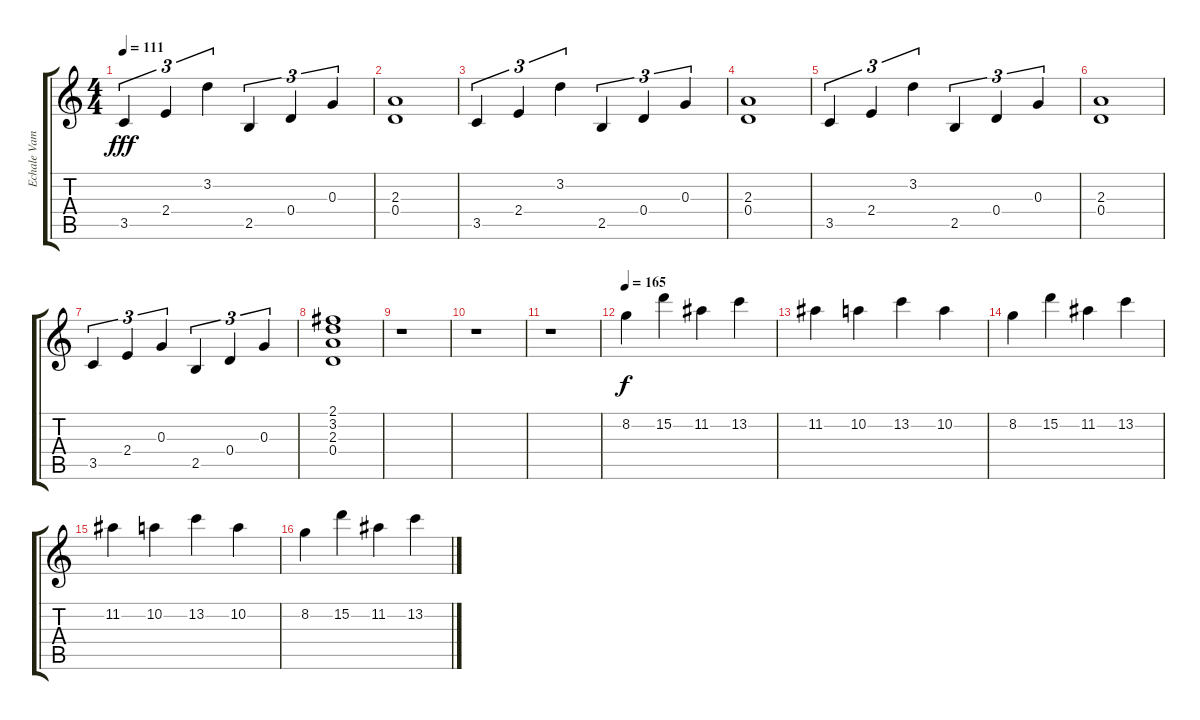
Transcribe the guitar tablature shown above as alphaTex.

\track ("Echale Vampiro!!!!" "Echale Vam") {instrument electricguitarclean}
\staff {score tabs}
\tuning (E4 B3 G3 D3 A2 E2) {hide}
\ts (4 4)
\tempo 111
\clef g2
\ks c
3.5.4{tu (3 2) dy fff} 2.4.4{tu (3 2)} 3.2.4{tu (3 2)} 2.5.4{tu (3 2)} 0.4.4{tu (3 2)} 0.3.4{tu (3 2)} |
(2.3 0.4).1 |
3.5.4{tu (3 2)} 2.4.4{tu (3 2)} 3.2.4{tu (3 2)} 2.5.4{tu (3 2)} 0.4.4{tu (3 2)} 0.3.4{tu (3 2)} |
(2.3 0.4).1 |
3.5.4{tu (3 2)} 2.4.4{tu (3 2)} 3.2.4{tu (3 2)} 2.5.4{tu (3 2)} 0.4.4{tu (3 2)} 0.3.4{tu (3 2)} |
(2.3 0.4).1 |
3.5.4{tu (3 2)} 2.4.4{tu (3 2)} 0.3.4{tu (3 2)} 2.5.4{tu (3 2)} 0.4.4{tu (3 2)} 0.3.4{tu (3 2)} |
(2.1 3.2 2.3 0.4).1 |
r.1 |
r.1 |
r.1 |
\tempo 165
8.2.4{dy f instrument distortionguitar} 15.2.4 11.2.4 13.2.4 |
11.2.4 10.2.4 13.2.4 10.2.4 |
8.2.4 15.2.4 11.2.4 13.2.4 |
11.2.4 10.2.4 13.2.4 10.2.4 |
8.2.4 15.2.4 11.2.4 13.2.4
